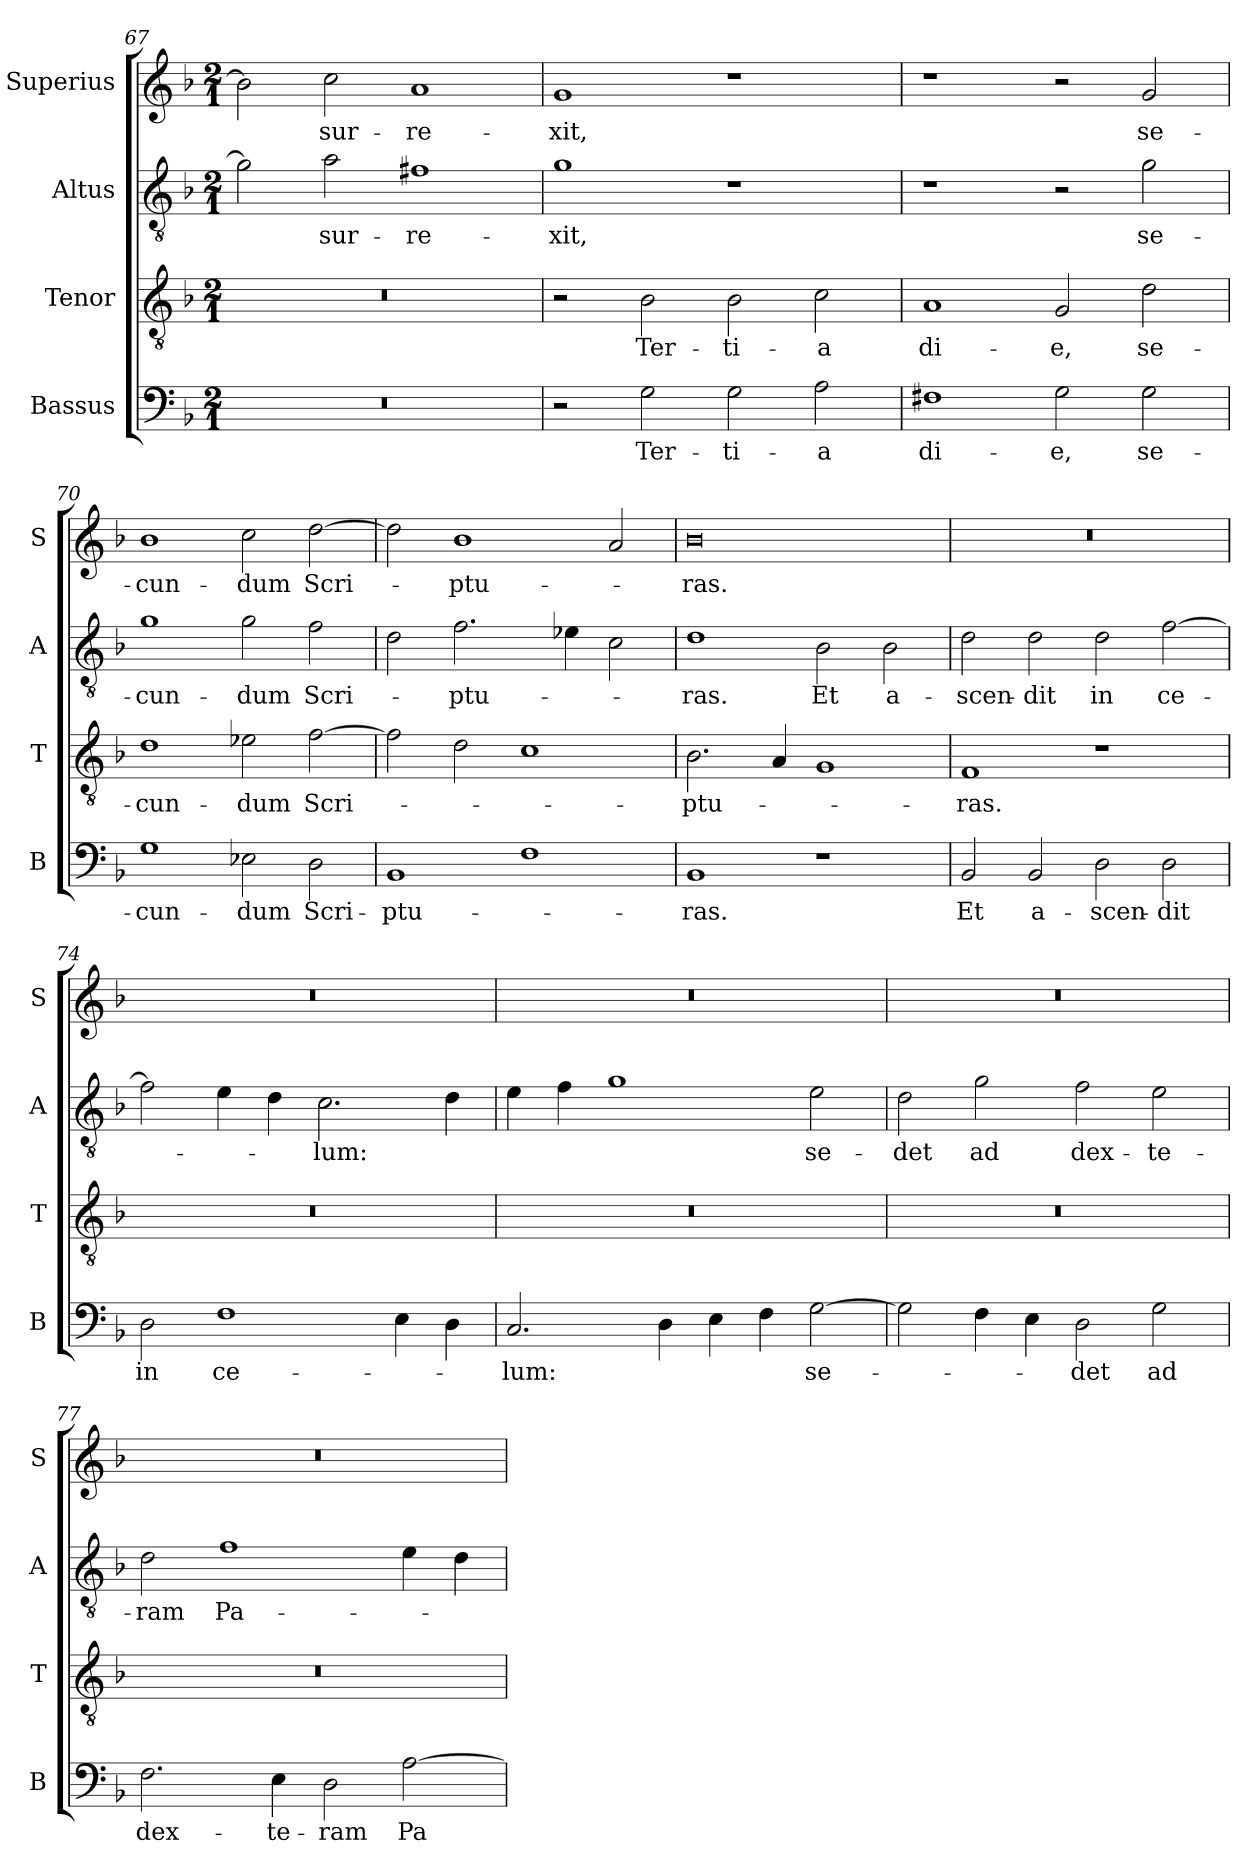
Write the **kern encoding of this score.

**kern	**text	**kern	**text	**kern	**text	**kern	**text
*part4	*part4	*part3	*part3	*part2	*part2	*part1	*part1
*staff4	*staff4	*staff3	*staff3	*staff2	*staff2	*staff1	*staff1
*I"Bassus	*	*I"Tenor	*	*I"Altus	*	*I"Superius	*
*I'B	*	*I'T	*	*I'A	*	*I'S	*
*clefF4	*	*clefGv2	*	*clefGv2	*	*clefG2	*
*k[b-]	*	*k[b-]	*	*k[b-]	*	*k[b-]	*
*M2/1	*	*M2/1	*	*M2/1	*	*M2/1	*
=67	=67	=67	=67	=67	=67	=67	=67
0r	.	0r	.	2g]	.	2b-]	.
.	.	.	.	2a	-sur-	2cc	-sur-
.	.	.	.	1f#X	-re-	1a	-re-
=68	=68	=68	=68	=68	=68	=68	=68
2r	.	2r	.	1g	-xit,	1g	-xit,
2G	Ter-	2B-	Ter-	.	.	.	.
2G	-ti-	2B-	-ti-	1r	.	1r	.
2A	-a	2c	-a	.	.	.	.
=69	=69	=69	=69	=69	=69	=69	=69
1F#X	di-	1A	di-	1r	.	1r	.
2G	-e,	2G	-e,	2r	.	2r	.
2G	se-	2d	se-	2g	se-	2g	se-
=70	=70	=70	=70	=70	=70	=70	=70
1G	-cun-	1d	-cun-	1g	-cun-	1b-	-cun-
2E-X	-dum	2e-X	-dum	2g	-dum	2cc	-dum
2D	Scri-	[2f	Scri-	2f	Scri-	[2dd	Scri-
=71	=71	=71	=71	=71	=71	=71	=71
1BB-	-ptu-	2f]	.	2d	.	2dd]	.
.	.	2d	.	2.f	-ptu-	1b-	-ptu-
1F	.	1c	.	.	.	.	.
.	.	.	.	4e-X	.	.	.
.	.	.	.	2c	.	2a	.
=72	=72	=72	=72	=72	=72	=72	=72
1BB-	-ras.	2.B-	-ptu-	1d	-ras.	0b-	-ras.
.	.	4A	.	.	.	.	.
1r	.	1G	.	2B-	Et	.	.
.	.	.	.	2B-	a-	.	.
=73	=73	=73	=73	=73	=73	=73	=73
2BB-	Et	1F	-ras.	2d	-scen-	0r	.
2BB-	a-	.	.	2d	-dit	.	.
2D	-scen-	1r	.	2d	in	.	.
2D	-dit	.	.	[2f	ce-	.	.
=74	=74	=74	=74	=74	=74	=74	=74
2D	in	0r	.	2f]	.	0r	.
1F	ce-	.	.	4e	.	.	.
.	.	.	.	4d	.	.	.
.	.	.	.	2.c	-lum:	.	.
4E	.	.	.	.	.	.	.
4D	.	.	.	4d	.	.	.
=75	=75	=75	=75	=75	=75	=75	=75
2.C	-lum:	0r	.	4e	.	0r	.
.	.	.	.	4f	.	.	.
.	.	.	.	1g	.	.	.
4D	.	.	.	.	.	.	.
4E	.	.	.	.	.	.	.
4F	.	.	.	.	.	.	.
[2G	se-	.	.	2e	se-	.	.
=76	=76	=76	=76	=76	=76	=76	=76
2G]	.	0r	.	2d	-det	0r	.
4F	.	.	.	2g	ad	.	.
4E	.	.	.	.	.	.	.
2D	-det	.	.	2f	dex-	.	.
2G	ad	.	.	2e	-te-	.	.
=77	=77	=77	=77	=77	=77	=77	=77
2.F	dex-	0r	.	2d	-ram	0r	.
.	.	.	.	1f	Pa-	.	.
4E	-te-	.	.	.	.	.	.
2D	-ram	.	.	.	.	.	.
[2A	Pa-	.	.	4e	.	.	.
.	.	.	.	4d	.	.	.
=	=	=	=	=	=	=	=
*-	*-	*-	*-	*-	*-	*-	*-
